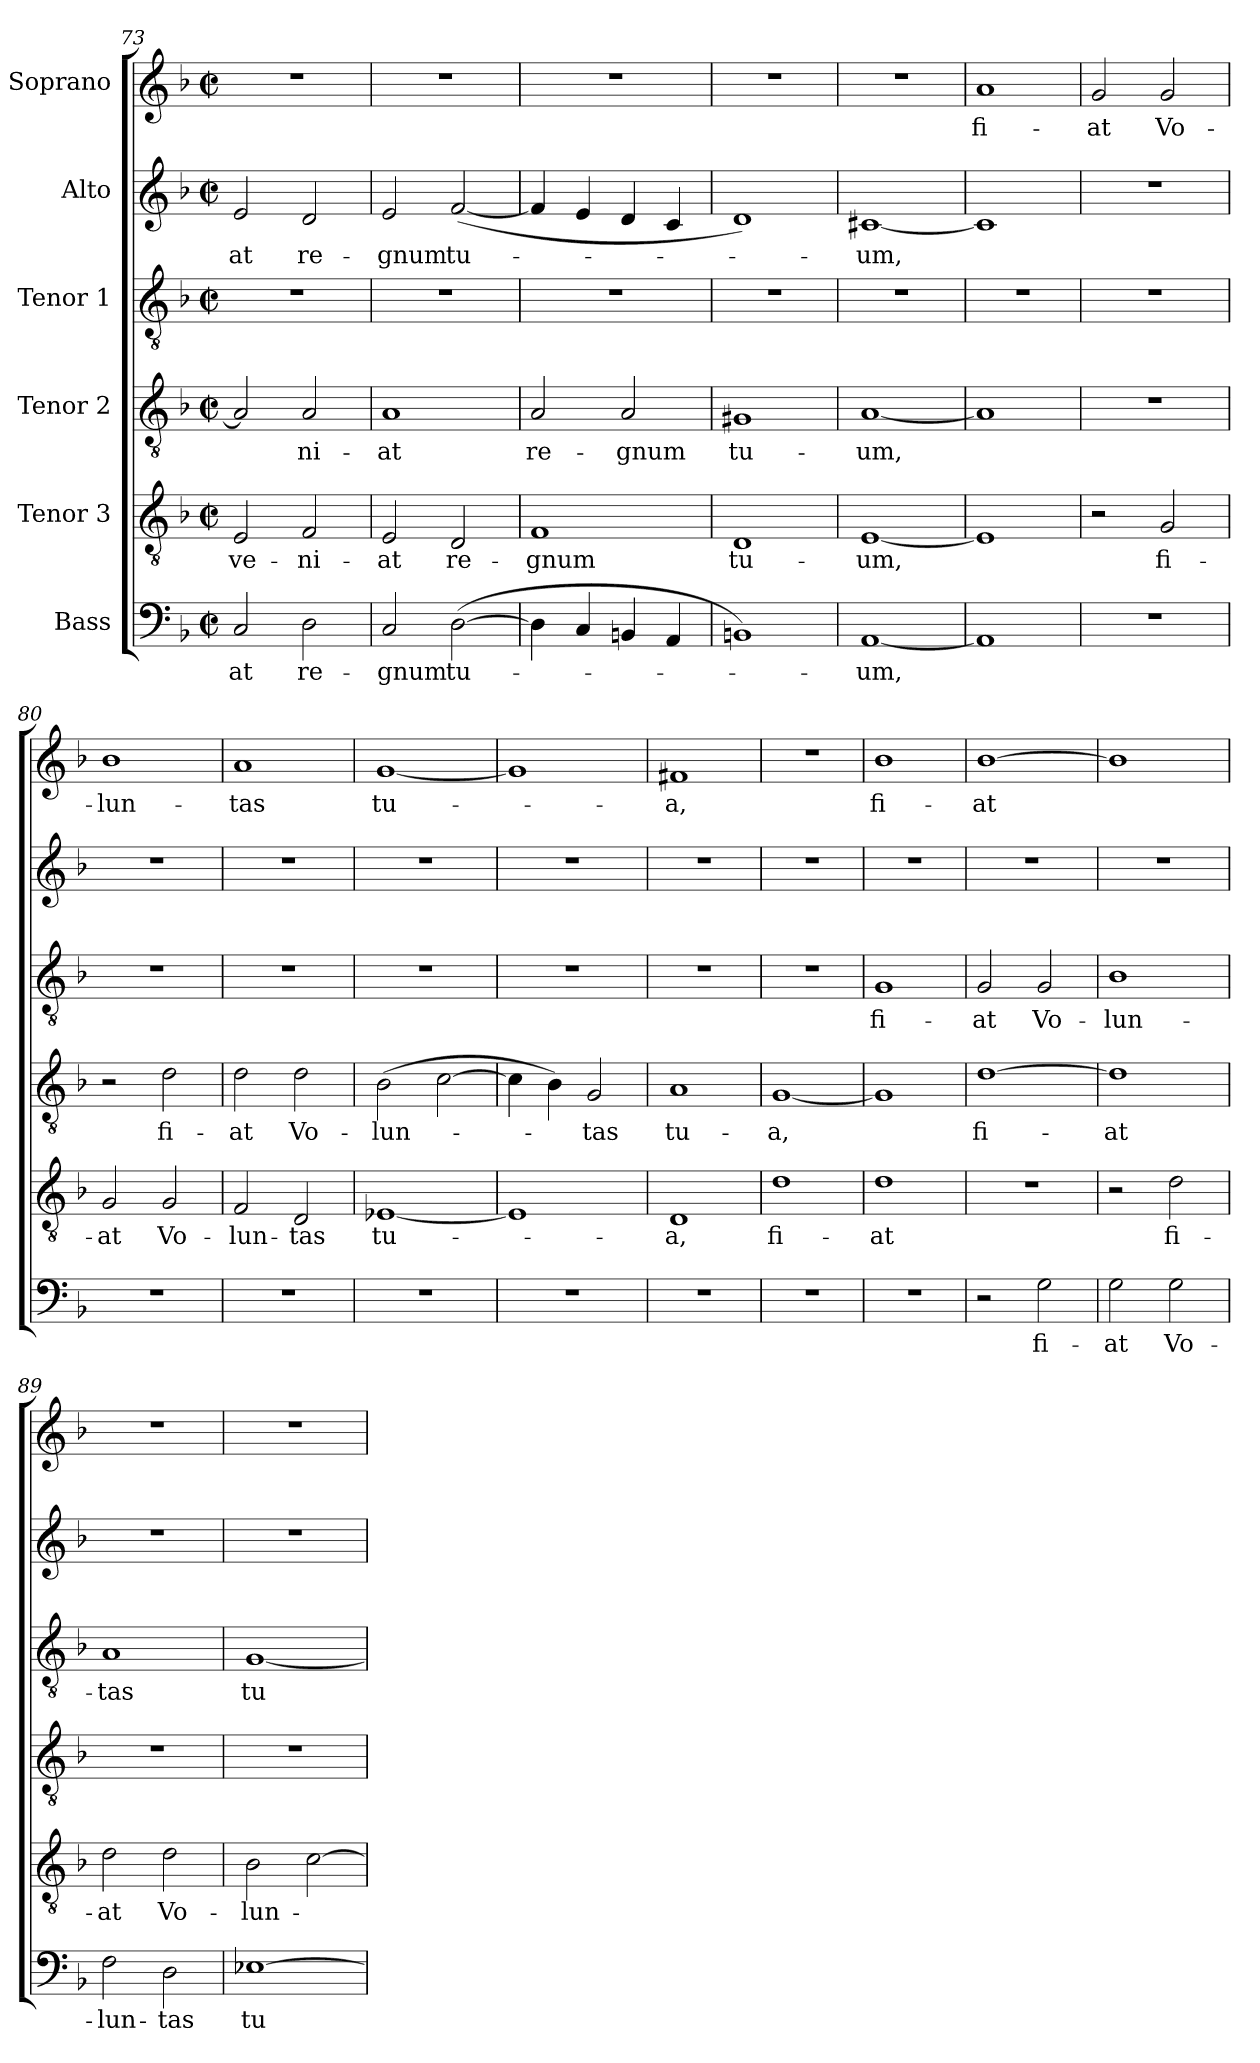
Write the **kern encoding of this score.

**kern	**text	**kern	**text	**kern	**text	**kern	**text	**kern	**text	**kern	**text
*part6	*part6	*part5	*part5	*part4	*part4	*part3	*part3	*part2	*part2	*part1	*part1
*staff6	*staff6	*staff5	*staff5	*staff4	*staff4	*staff3	*staff3	*staff2	*staff2	*staff1	*staff1
*I"Bass	*	*I"Tenor 3	*	*I"Tenor 2	*	*I"Tenor 1	*	*I"Alto	*	*I"Soprano	*
!!LO:LB:g=z
*clefF4	*	*clefGv2	*	*clefGv2	*	*clefGv2	*	*clefG2	*	*clefG2	*
*k[b-]	*	*k[b-]	*	*k[b-]	*	*k[b-]	*	*k[b-]	*	*k[b-]	*
*F:	*	*F:	*	*F:	*	*F:	*	*F:	*	*F:	*
*M2/2	*	*M2/2	*	*M2/2	*	*M2/2	*	*M2/2	*	*M2/2	*
*met(c|)	*	*met(c|)	*	*met(c|)	*	*met(c|)	*	*met(c|)	*	*met(c|)	*
=73	=73	=73	=73	=73	=73	=73	=73	=73	=73	=73	=73
2C/	-at	2E/	ve-	2A/]	.	1r	.	2e/	-at	1r	.
2D\	re-	2F/	-ni-	2A/	-ni-	.	.	2d/	re-	.	.
=74	=74	=74	=74	=74	=74	=74	=74	=74	=74	=74	=74
2C/	-gnum	2E/	-at	1A	-at	1r	.	2e/	-gnum	1r	.
([2D\	tu-	2D/	re-	.	.	.	.	([2f/	tu-	.	.
=75	=75	=75	=75	=75	=75	=75	=75	=75	=75	=75	=75
4D\]	.	1F	-gnum	2A/	re-	1r	.	4f/]	.	1r	.
4C/	.	.	.	.	.	.	.	4e/	.	.	.
4BBn/	.	.	.	2A/	-gnum	.	.	4d/	.	.	.
4AA/	.	.	.	.	.	.	.	4c/	.	.	.
=76	=76	=76	=76	=76	=76	=76	=76	=76	=76	=76	=76
1BBn)	.	1D	tu-	1G#X	tu-	1r	.	1d)	.	1r	.
=77	=77	=77	=77	=77	=77	=77	=77	=77	=77	=77	=77
[1AA	-um,	[1E	-um,	[1A	-um,	1r	.	[1c#X	-um,	1r	.
=78	=78	=78	=78	=78	=78	=78	=78	=78	=78	=78	=78
1AA]	.	1E]	.	1A]	.	1r	.	1c#]	.	1a	fi-
=79	=79	=79	=79	=79	=79	=79	=79	=79	=79	=79	=79
1r	.	2r	.	1r	.	1r	.	1r	.	2g/	-at
.	.	2G/	fi-	.	.	.	.	.	.	2g/	Vo-
=80	=80	=80	=80	=80	=80	=80	=80	=80	=80	=80	=80
1r	.	2G/	-at	2r	.	1r	.	1r	.	1b-	-lun-
.	.	2G/	Vo-	2d\	fi-	.	.	.	.	.	.
=81	=81	=81	=81	=81	=81	=81	=81	=81	=81	=81	=81
1r	.	2F/	-lun-	2d\	-at	1r	.	1r	.	1a	-tas
.	.	2D/	-tas	2d\	Vo-	.	.	.	.	.	.
!!LO:PB:g=z
=82	=82	=82	=82	=82	=82	=82	=82	=82	=82	=82	=82
1r	.	[1E-X	tu-	(2B-\	-lun-	1r	.	1r	.	[1g	tu-
.	.	.	.	[2c\	.	.	.	.	.	.	.
=83	=83	=83	=83	=83	=83	=83	=83	=83	=83	=83	=83
1r	.	1E-]	.	4c\]	.	1r	.	1r	.	1g]	.
.	.	.	.	4B-\)	.	.	.	.	.	.	.
.	.	.	.	2G/	-tas	.	.	.	.	.	.
=84	=84	=84	=84	=84	=84	=84	=84	=84	=84	=84	=84
1r	.	1D	-a,	1A	tu-	1r	.	1r	.	1f#X	-a,
=85	=85	=85	=85	=85	=85	=85	=85	=85	=85	=85	=85
1r	.	1d	fi-	[1G	-a,	1r	.	1r	.	1r	.
=86	=86	=86	=86	=86	=86	=86	=86	=86	=86	=86	=86
1r	.	1d	-at	1G]	.	1G	fi-	1r	.	1b-	fi-
=87	=87	=87	=87	=87	=87	=87	=87	=87	=87	=87	=87
2r	.	1r	.	[1d	fi-	2G/	-at	1r	.	[1b-	-at
2G\	fi-	.	.	.	.	2G/	Vo-	.	.	.	.
=88	=88	=88	=88	=88	=88	=88	=88	=88	=88	=88	=88
2G\	-at	2r	.	1d]	-at	1B-	-lun-	1r	.	1b-]	.
2G\	Vo-	2d\	fi-	.	.	.	.	.	.	.	.
=89	=89	=89	=89	=89	=89	=89	=89	=89	=89	=89	=89
2F\	-lun-	2d\	-at	1r	.	1A	-tas	1r	.	1r	.
2D\	-tas	2d\	Vo-	.	.	.	.	.	.	.	.
=90	=90	=90	=90	=90	=90	=90	=90	=90	=90	=90	=90
[1E-X	tu-	2B-\	-lun-	1r	.	[1G	tu-	1r	.	1r	.
.	.	[2c\	.	.	.	.	.	.	.	.	.
=	=	=	=	=	=	=	=	=	=	=	=
*-	*-	*-	*-	*-	*-	*-	*-	*-	*-	*-	*-
